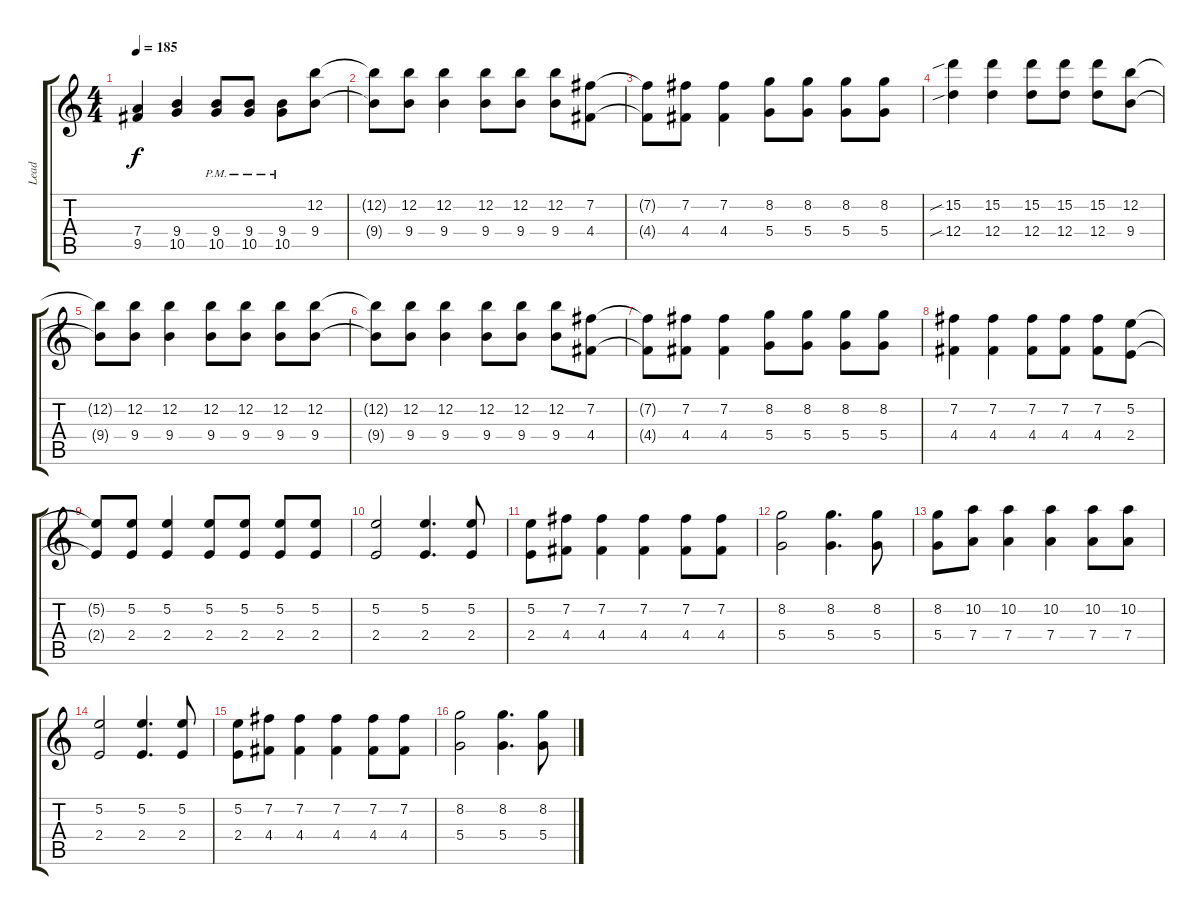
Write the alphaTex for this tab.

\track ("Lead" "Lead") {instrument distortionguitar}
\staff {score tabs}
\tuning (E4 B3 G3 D3 A2 E2) {hide}
\ts (4 4)
\tempo 185
\clef g2
\ks c
(7.4{t} 9.5{t}).4{dy f} (9.4 10.5).4 (9.4{pm} 10.5{pm}).8 (9.4{pm} 10.5{pm}).8 (9.4{pm} 10.5{pm}).8 (12.2 9.4).8 |
(12.2{t} 9.4{t}).8 (12.2 9.4).8 (12.2 9.4).4 (12.2 9.4).8 (12.2 9.4).8 (12.2 9.4).8 (7.2 4.4).8 |
(7.2{t} 4.4{t}).8 (7.2 4.4).8 (7.2 4.4).4 (8.2 5.4).8 (8.2 5.4).8 (8.2 5.4).8 (8.2 5.4).8 |
(15.2{sib} 12.4{sib}).4 (15.2 12.4).4 (15.2 12.4).8 (15.2 12.4).8 (15.2 12.4).8 (12.2 9.4).8 |
(12.2{t} 9.4{t}).8 (12.2 9.4).8 (12.2 9.4).4 (12.2 9.4).8 (12.2 9.4).8 (12.2 9.4).8 (12.2 9.4).8 |
(12.2{t} 9.4{t}).8 (12.2 9.4).8 (12.2 9.4).4 (12.2 9.4).8 (12.2 9.4).8 (12.2 9.4).8 (7.2 4.4).8 |
(7.2{t} 4.4{t}).8 (7.2 4.4).8 (7.2 4.4).4 (8.2 5.4).8 (8.2 5.4).8 (8.2 5.4).8 (8.2 5.4).8 |
(7.2 4.4).4 (7.2 4.4).4 (7.2 4.4).8 (7.2 4.4).8 (7.2 4.4).8 (5.2 2.4).8 |
(5.2{t} 2.4{t}).8 (5.2 2.4).8 (5.2 2.4).4 (5.2 2.4).8 (5.2 2.4).8 (5.2 2.4).8 (5.2 2.4).8 |
(5.2 2.4).2 (5.2 2.4).4{d} (5.2 2.4).8 |
(5.2 2.4).8 (7.2 4.4).8 (7.2 4.4).4 (7.2 4.4).4 (7.2 4.4).8 (7.2 4.4).8 |
(8.2 5.4).2 (8.2 5.4).4{d} (8.2 5.4).8 |
(8.2 5.4).8 (10.2 7.4).8 (10.2 7.4).4 (10.2 7.4).4 (10.2 7.4).8 (10.2 7.4).8 |
(5.2 2.4).2 (5.2 2.4).4{d} (5.2 2.4).8 |
(5.2 2.4).8 (7.2 4.4).8 (7.2 4.4).4 (7.2 4.4).4 (7.2 4.4).8 (7.2 4.4).8 |
(8.2 5.4).2 (8.2 5.4).4{d} (8.2 5.4).8
